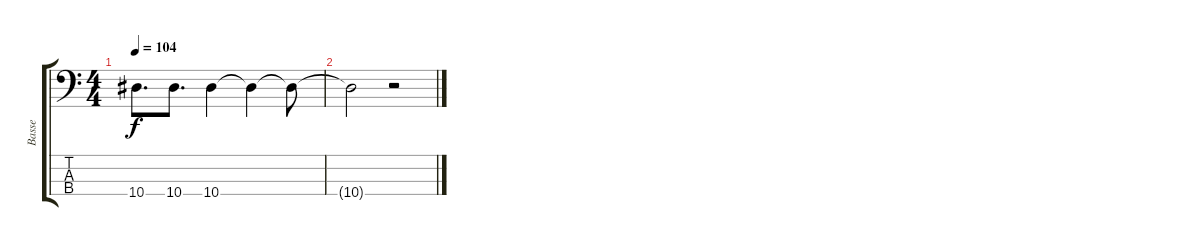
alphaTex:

\track ("Basse" "Basse") {instrument electricbassfinger}
\staff {score tabs}
\tuning (Ab2 Eb2 Bb1 F1) {hide}
\ts (4 4)
\tempo 104
\clef f4
\ks c
10.4.8{d dy f} 10.4.8{d} 10.4.4 10.4{t}.4 10.4{t}.8 |
10.4{t}.2 r.2
